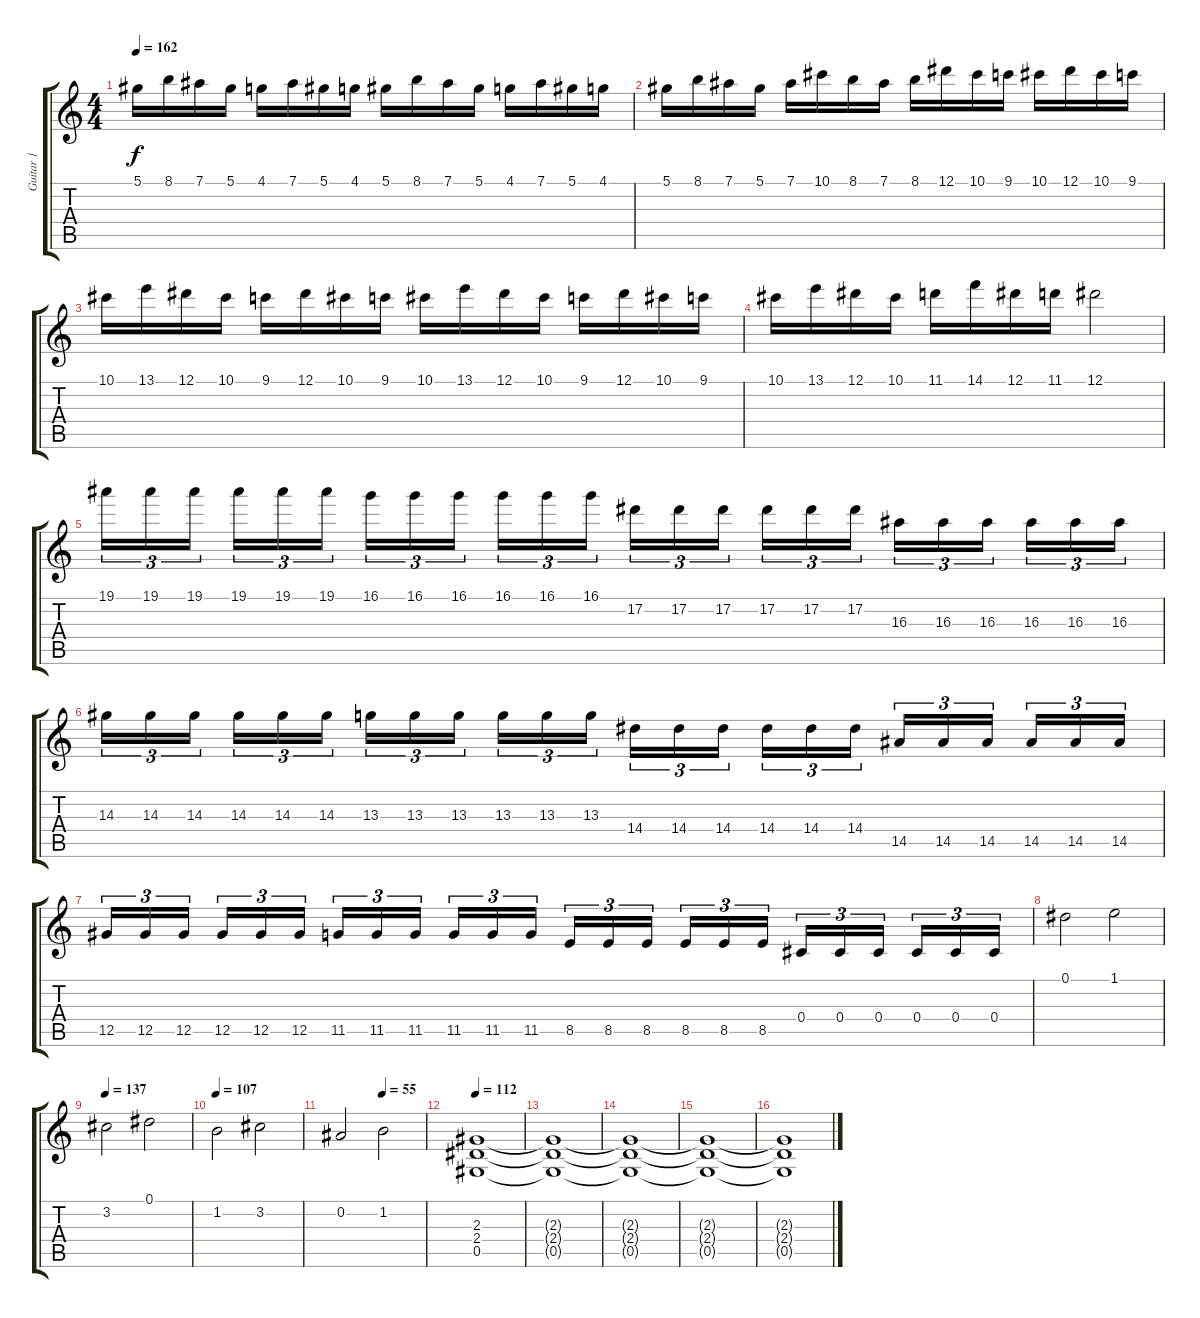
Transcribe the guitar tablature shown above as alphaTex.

\track ("Guitar 1" "Guitar 1") {instrument distortionguitar}
\staff {score tabs}
\tuning (Eb4 Bb3 Gb3 Db3 Ab2 Eb2) {hide}
\ts (4 4)
\tempo 162
\clef g2
\ks c
5.1.16{dy f} 8.1.16 7.1.16 5.1.16 4.1.16 7.1.16 5.1.16 4.1.16 5.1.16 8.1.16 7.1.16 5.1.16 4.1.16 7.1.16 5.1.16 4.1.16 |
5.1.16 8.1.16 7.1.16 5.1.16 7.1.16 10.1.16 8.1.16 7.1.16 8.1.16 12.1.16 10.1.16 9.1.16 10.1.16 12.1.16 10.1.16 9.1.16 |
10.1.16 13.1.16 12.1.16 10.1.16 9.1.16 12.1.16 10.1.16 9.1.16 10.1.16 13.1.16 12.1.16 10.1.16 9.1.16 12.1.16 10.1.16 9.1.16 |
10.1.16 13.1.16 12.1.16 10.1.16 11.1.16 14.1.16 12.1.16 11.1.16 12.1.2 |
19.1.16{tu (3 2)} 19.1.16{tu (3 2)} 19.1.16{tu (3 2) beam splitsecondary} 19.1.16{tu (3 2)} 19.1.16{tu (3 2)} 19.1.16{tu (3 2)} 16.1.16{tu (3 2)} 16.1.16{tu (3 2)} 16.1.16{tu (3 2) beam splitsecondary} 16.1.16{tu (3 2)} 16.1.16{tu (3 2)} 16.1.16{tu (3 2)} 17.2.16{tu (3 2)} 17.2.16{tu (3 2)} 17.2.16{tu (3 2) beam splitsecondary} 17.2.16{tu (3 2)} 17.2.16{tu (3 2)} 17.2.16{tu (3 2)} 16.3.16{tu (3 2)} 16.3.16{tu (3 2)} 16.3.16{tu (3 2) beam splitsecondary} 16.3.16{tu (3 2)} 16.3.16{tu (3 2)} 16.3.16{tu (3 2)} |
14.3.16{tu (3 2)} 14.3.16{tu (3 2)} 14.3.16{tu (3 2) beam splitsecondary} 14.3.16{tu (3 2)} 14.3.16{tu (3 2)} 14.3.16{tu (3 2)} 13.3.16{tu (3 2)} 13.3.16{tu (3 2)} 13.3.16{tu (3 2) beam splitsecondary} 13.3.16{tu (3 2)} 13.3.16{tu (3 2)} 13.3.16{tu (3 2)} 14.4.16{tu (3 2)} 14.4.16{tu (3 2)} 14.4.16{tu (3 2) beam splitsecondary} 14.4.16{tu (3 2)} 14.4.16{tu (3 2)} 14.4.16{tu (3 2)} 14.5.16{tu (3 2)} 14.5.16{tu (3 2)} 14.5.16{tu (3 2) beam splitsecondary} 14.5.16{tu (3 2)} 14.5.16{tu (3 2)} 14.5.16{tu (3 2)} |
12.5.16{tu (3 2)} 12.5.16{tu (3 2)} 12.5.16{tu (3 2) beam splitsecondary} 12.5.16{tu (3 2)} 12.5.16{tu (3 2)} 12.5.16{tu (3 2)} 11.5.16{tu (3 2)} 11.5.16{tu (3 2)} 11.5.16{tu (3 2) beam splitsecondary} 11.5.16{tu (3 2)} 11.5.16{tu (3 2)} 11.5.16{tu (3 2)} 8.5.16{tu (3 2)} 8.5.16{tu (3 2)} 8.5.16{tu (3 2) beam splitsecondary} 8.5.16{tu (3 2)} 8.5.16{tu (3 2)} 8.5.16{tu (3 2)} 0.4.16{tu (3 2)} 0.4.16{tu (3 2)} 0.4.16{tu (3 2) beam splitsecondary} 0.4.16{tu (3 2)} 0.4.16{tu (3 2)} 0.4.16{tu (3 2)} |
0.1.2 1.1.2 |
\tempo 137
3.2.2 0.1.2 |
\tempo 107
1.2.2 3.2.2 |
\tempo (55 0.5)
0.2.2 1.2.2 |
\tempo 112
(2.3 2.4 0.5).1 |
(2.3{t} 2.4{t} 0.5{t}).1 |
(2.3{t} 2.4{t} 0.5{t}).1 |
(2.3{t} 2.4{t} 0.5{t}).1 |
(2.3{t} 2.4{t} 0.5{t}).1{volume 7}
